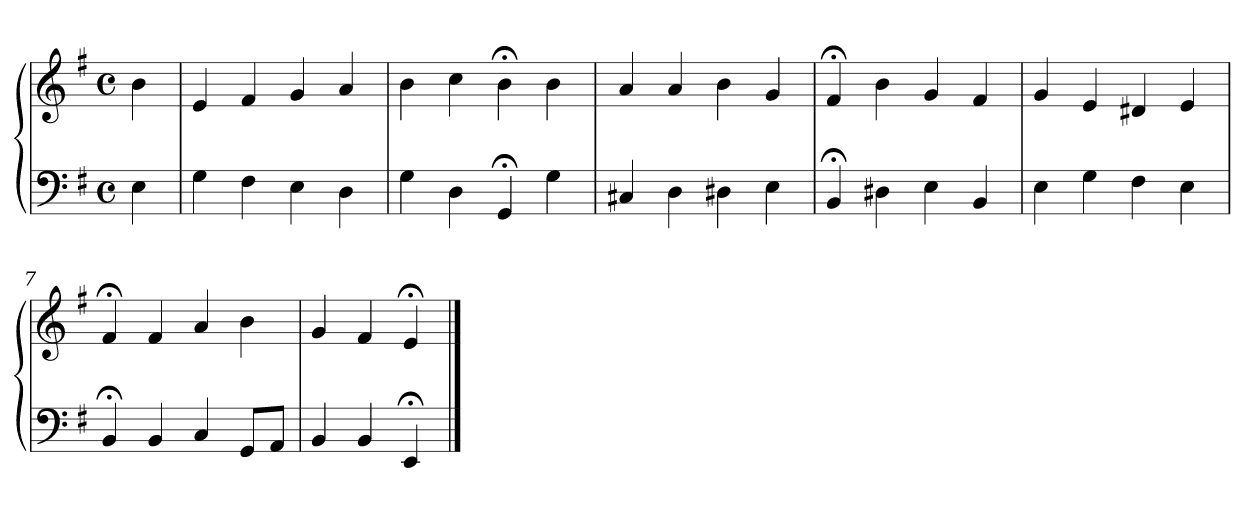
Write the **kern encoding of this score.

**kern	**kern
*part1	*part1
*staff2	*staff1
*clefF4	*clefG2
*k[f#]	*k[f#]
*M4/4	*M4/4
*met(c)	*met(c)
=1	=1
4E	4b
=2	=2
4G	4e
4F#	4f#
4E	4g
4D	4a
=3	=3
4G	4b
4D	4cc
4GG;<	4b;<
4G	4b
=4	=4
4C#X	4a
4D	4a
4D#X	4b
4E	4g
=5	=5
4BB;<	4f#;<
4D#X	4b
4E	4g
4BB	4f#
=6	=6
4E	4g
4G	4e
4F#	4d#X
4E	4e
=7	=7
4BB;<	4f#;<
4BB	4f#
4C	4a
8GGL	4b
8AAJ	.
!!LO:LB:g=z
=8	=8
4BB	4g
4BB	4f#
4EE;<	4e;<
==	==
*-	*-
